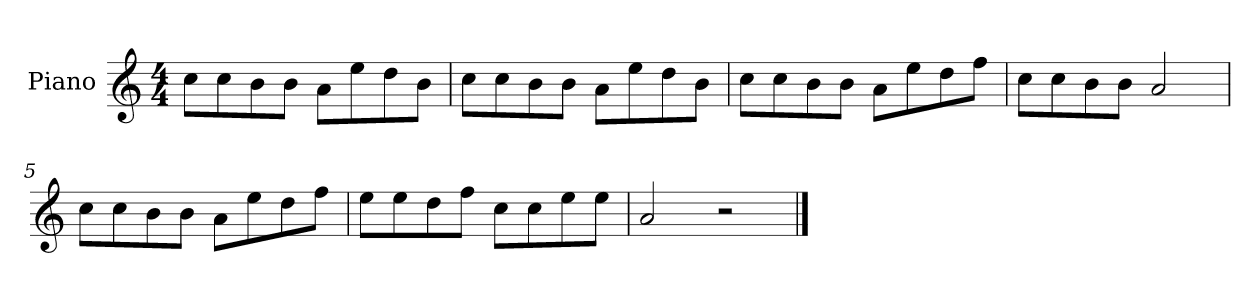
**kern
*part1
*staff1
*I"Piano
*I'P-no
*clefG2
*k[]
*M4/4
*MM90
=1
8cc\L
8cc\
8b\
8b\J
8a\L
8ee\
8dd\
8b\J
=2
8cc\L
8cc\
8b\
8b\J
8a\L
8ee\
8dd\
8b\J
=3
8cc\L
8cc\
8b\
8b\J
8a\L
8ee\
8dd\
8ff\J
=4
8cc\L
8cc\
8b\
8b\J
2a/
=5
8cc\L
8cc\
8b\
8b\J
8a\L
8ee\
8dd\
8ff\J
!!LO:LB:g=z
=6
8ee\L
8ee\
8dd\
8ff\J
8cc\L
8cc\
8ee\
8ee\J
=7
2a/
2r
==
*-
